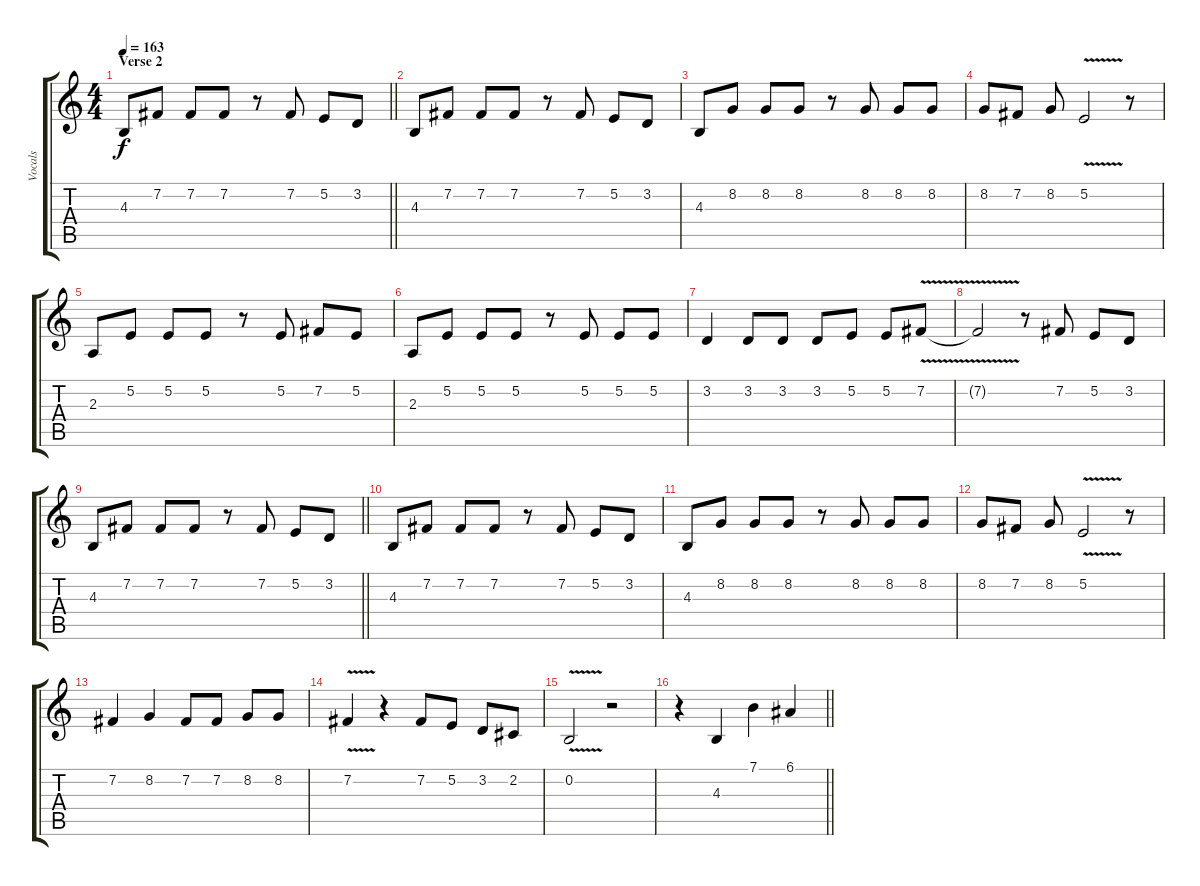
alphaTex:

\track ("Vocals" "Vocals") {instrument altosax}
\staff {score tabs}
\tuning (E4 B3 G3 D3 A2 E2) {hide}
\ts (4 4)
\section ("" "Verse 2")
\tempo 163
\clef g2
\barLineRight lightlight
\ks c
4.3.8{dy f} 7.2.8 7.2.8 7.2.8 r.8 7.2.8 5.2.8 3.2.8 |
4.3.8 7.2.8 7.2.8 7.2.8 r.8 7.2.8 5.2.8 3.2.8 |
4.3.8 8.2.8 8.2.8 8.2.8 r.8 8.2.8 8.2.8 8.2.8 |
8.2.8 7.2.8 8.2.8 5.2{v}.2 r.8 |
2.3.8 5.2.8 5.2.8 5.2.8 r.8 5.2.8 7.2.8 5.2.8 |
2.3.8 5.2.8 5.2.8 5.2.8 r.8 5.2.8 5.2.8 5.2.8 |
3.2.4 3.2.8 3.2.8 3.2.8 5.2.8 5.2.8 7.2{v}.8 |
7.2{t}.2 r.8 7.2.8 5.2.8 3.2.8 |
\barLineRight lightlight
4.3.8 7.2.8 7.2.8 7.2.8 r.8 7.2.8 5.2.8 3.2.8 |
4.3.8 7.2.8 7.2.8 7.2.8 r.8 7.2.8 5.2.8 3.2.8 |
4.3.8 8.2.8 8.2.8 8.2.8 r.8 8.2.8 8.2.8 8.2.8 |
8.2.8 7.2.8 8.2.8 5.2{v}.2 r.8 |
7.2.4 8.2.4 7.2.8 7.2.8 8.2.8 8.2.8 |
7.2{v}.4 r.4 7.2.8 5.2.8 3.2.8 2.2.8 |
0.2{v}.2 r.2 |
\barLineRight lightlight
r.4 4.3.4 7.1.4 6.1.4
